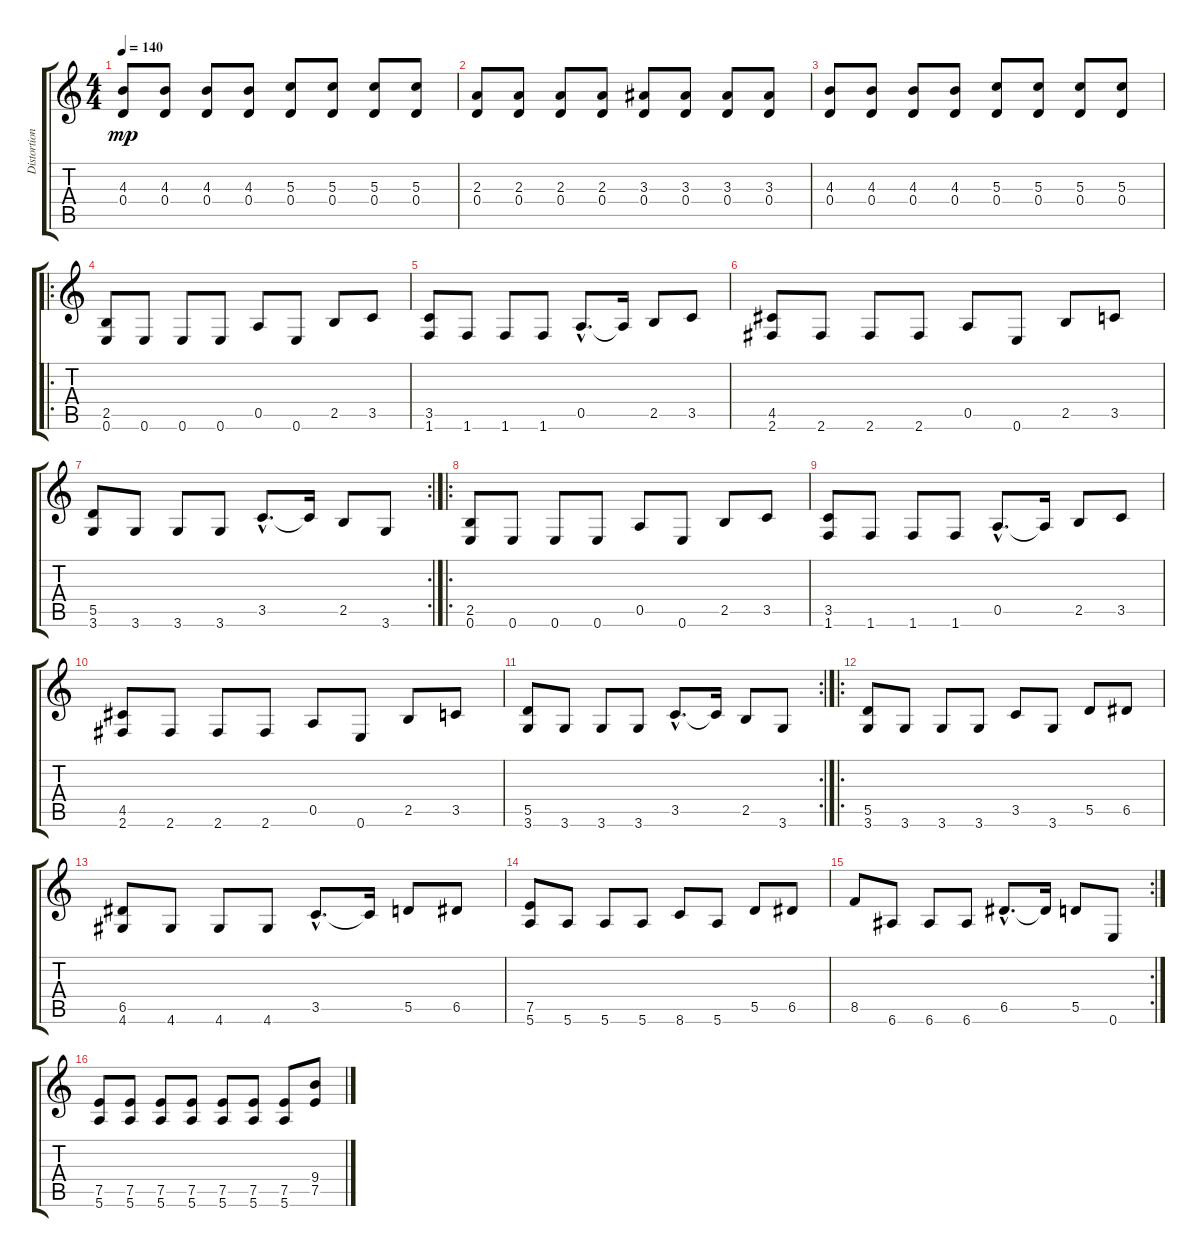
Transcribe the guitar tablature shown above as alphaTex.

\track ("Distortion Guitar 1" "Distortion") {instrument distortionguitar}
\staff {score tabs}
\tuning (E4 B3 G3 D3 A2 E2) {hide}
\ts (4 4)
\tempo 140
\clef g2
\ks c
(4.3 0.4).8{dy mp} (4.3 0.4).8 (4.3 0.4).8 (4.3 0.4).8 (5.3 0.4).8 (5.3 0.4).8 (5.3 0.4).8 (5.3 0.4).8 |
(2.3 0.4).8 (2.3 0.4).8 (2.3 0.4).8 (2.3 0.4).8 (3.3 0.4).8 (3.3 0.4).8 (3.3 0.4).8 (3.3 0.4).8 |
(4.3 0.4).8 (4.3 0.4).8 (4.3 0.4).8 (4.3 0.4).8 (5.3 0.4).8 (5.3 0.4).8 (5.3 0.4).8 (5.3 0.4).8 |
\ro
(2.5 0.6).8 0.6.8 0.6.8 0.6.8 0.5.8 0.6.8 2.5.8 3.5.8 |
(3.5 1.6).8 1.6.8 1.6.8 1.6.8 0.5{hac}.8{d} 0.5{t}.16 2.5.8 3.5.8 |
(4.5 2.6).8 2.6.8 2.6.8 2.6.8 0.5.8 0.6.8 2.5.8 3.5.8 |
\rc 2
(5.5 3.6).8 3.6.8 3.6.8 3.6.8 3.5{hac}.8{d} 3.5{t}.16 2.5.8 3.6.8 |
\ro
(2.5 0.6).8 0.6.8 0.6.8 0.6.8 0.5.8 0.6.8 2.5.8 3.5.8 |
(3.5 1.6).8 1.6.8 1.6.8 1.6.8 0.5{hac}.8{d} 0.5{t}.16 2.5.8 3.5.8 |
(4.5 2.6).8 2.6.8 2.6.8 2.6.8 0.5.8 0.6.8 2.5.8 3.5.8 |
\rc 2
(5.5 3.6).8 3.6.8 3.6.8 3.6.8 3.5{hac}.8{d} 3.5{t}.16 2.5.8 3.6.8 |
\ro
(5.5 3.6).8 3.6.8 3.6.8 3.6.8 3.5.8 3.6.8 5.5.8 6.5.8 |
(6.5 4.6).8 4.6.8 4.6.8 4.6.8 3.5{hac}.8{d} 3.5{t}.16 5.5.8 6.5.8 |
(7.5 5.6).8 5.6.8 5.6.8 5.6.8 8.6.8 5.6.8 5.5.8 6.5.8 |
\rc 2
8.5.8 6.6.8 6.6.8 6.6.8 6.5{hac}.8{d} 6.5{t}.16 5.5.8 0.6.8 |
(7.5 5.6).8 (7.5 5.6).8 (7.5 5.6).8 (7.5 5.6).8 (7.5 5.6).8 (7.5 5.6).8 (7.5 5.6).8 (9.4 7.5).8
